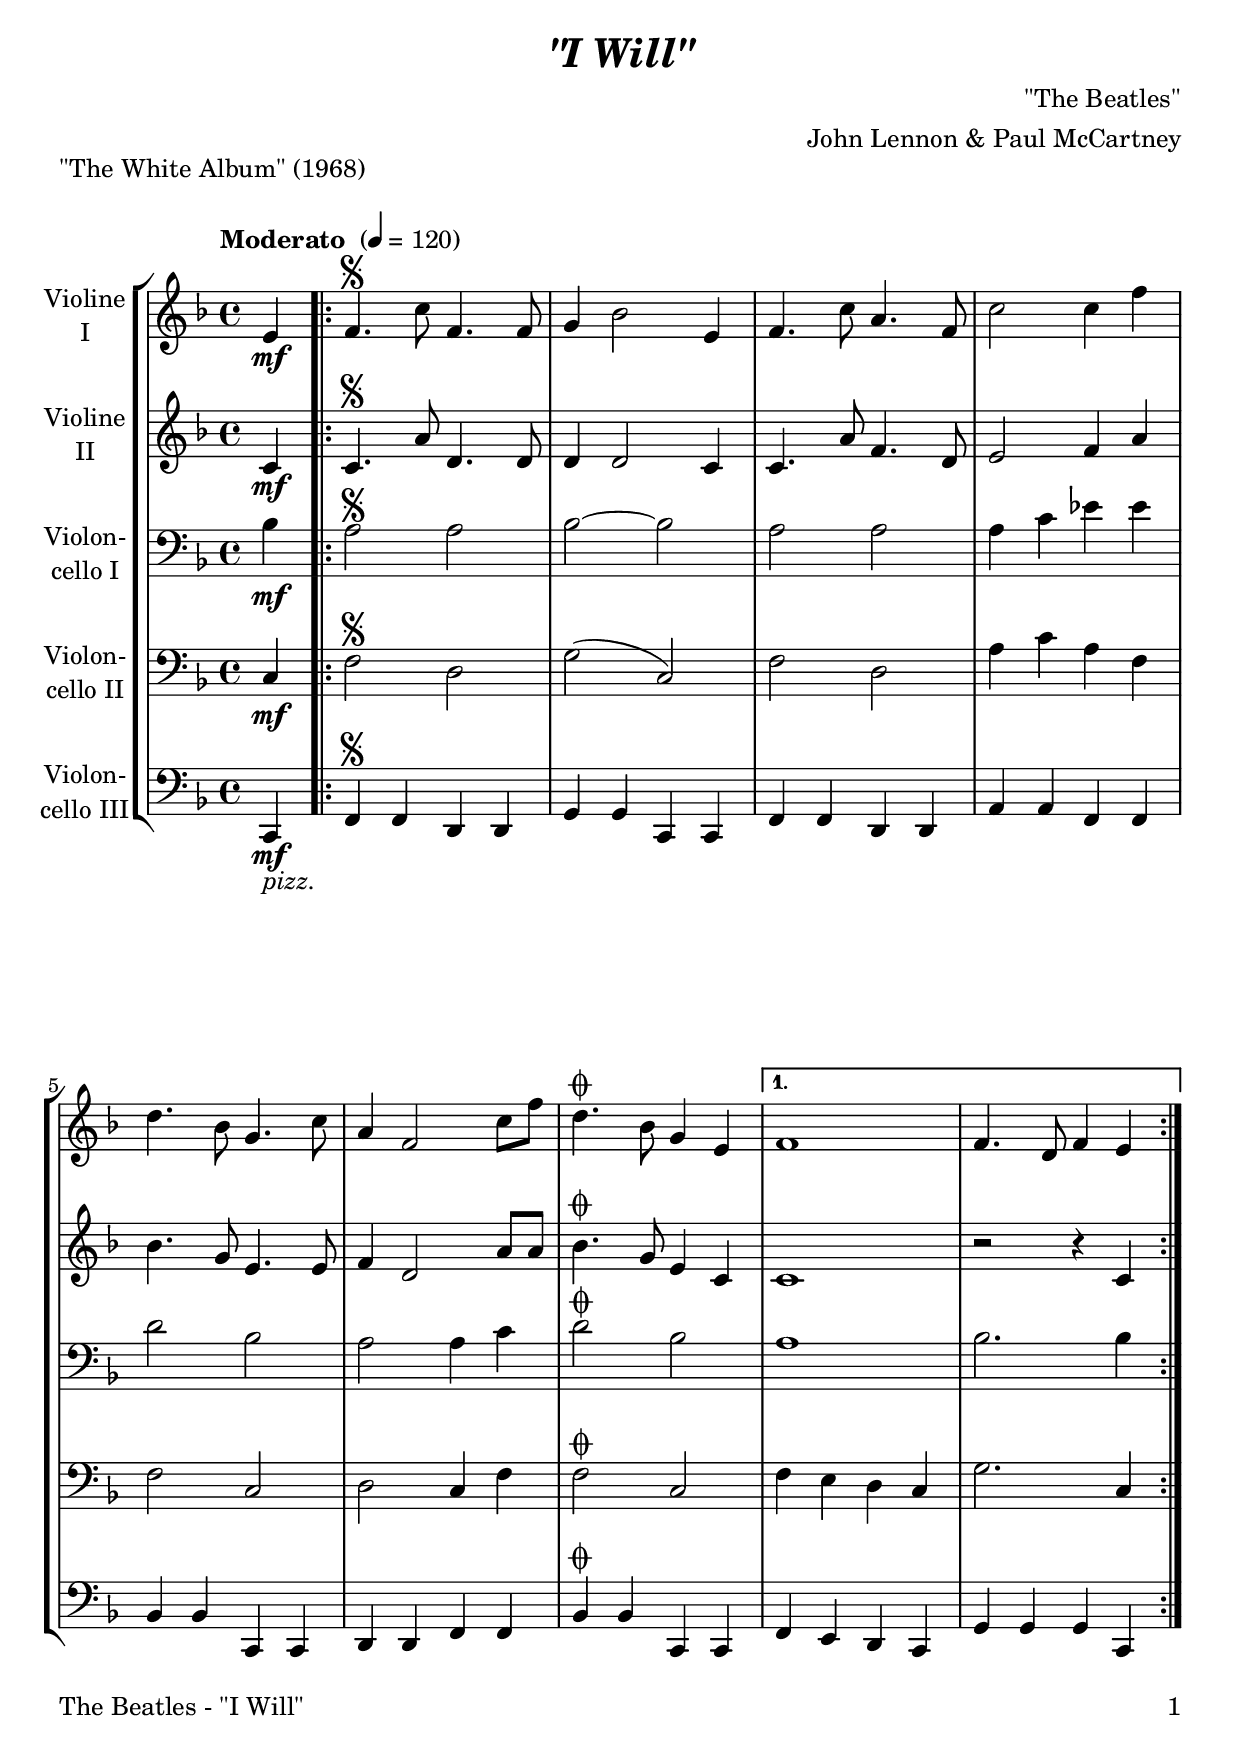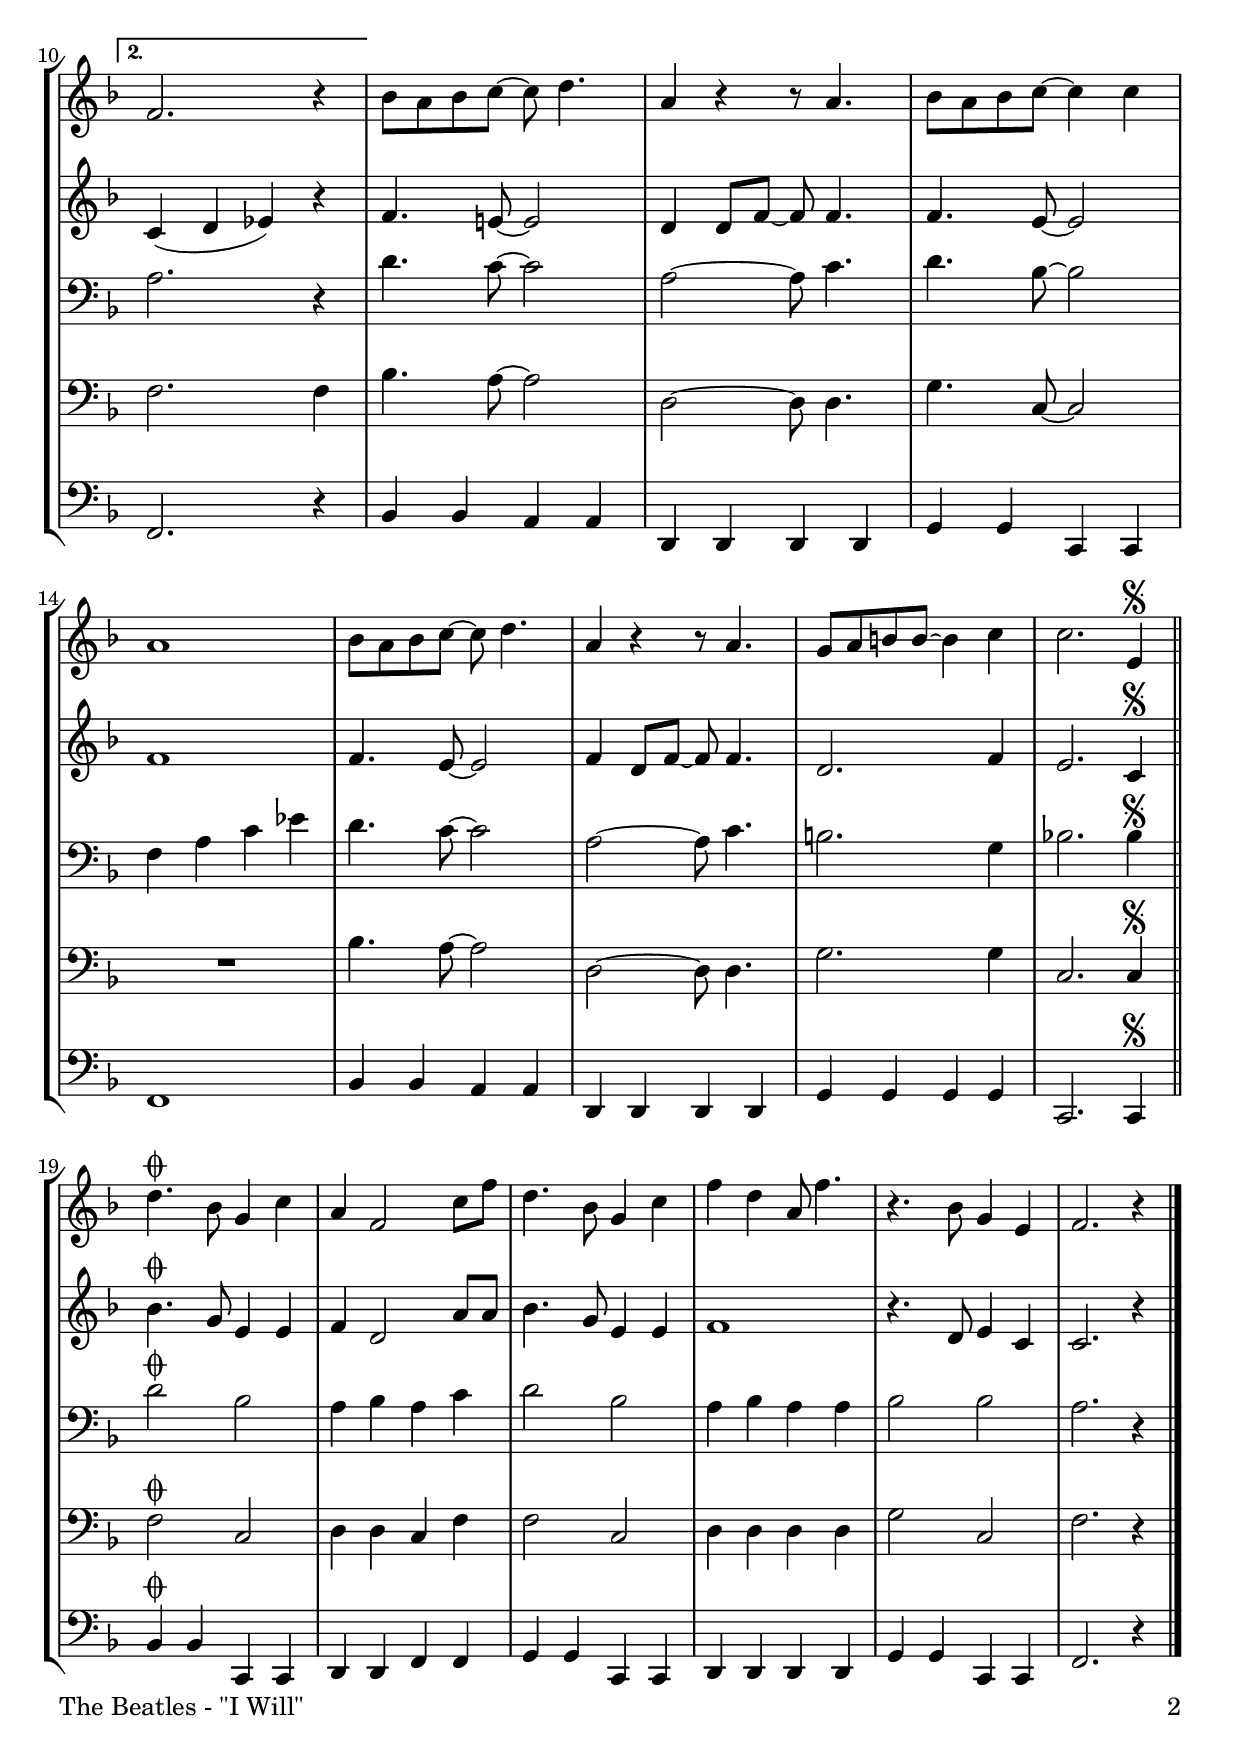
\version "2.24.1"
\include "deutsch.ly"

#(set-global-staff-size 22)

\header {
  title     = \markup \bold \italic "\"I Will\""
  composer  = "\"The Beatles\""
  arranger  = "John Lennon & Paul McCartney"
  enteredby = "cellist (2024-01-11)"
  piece     = "\"The White Album\" (1968)"
}

voiceconsts = {
  \key f \major
  \time 4/4
  \clef "treble"
%  \numericTimeSignature
  \compressEmptyMeasures
  % Set default beaming for all staves
%  \set Timing.beamExceptions = #'()
%  \set Timing.baseMoment     = #(ly:make-moment 1 4)
%  \set Timing.beatStructure  = #'(1 1 1)
  \tempo "Moderato " 4=120
}

mist = "string ensemble 1"
mivl = "violin"
miba = "cello"
mipz = "pizzicato strings"

pizz = \markup \italic "pizz."

va = \relative c' {
  \voiceconsts

  \partial 4 e4\mf
  \repeat volta 2 {
    f4.\segno c'8 f,4. f8
    g4 b2 e,4
    f4. c'8 a4. f8
    c'2 c4 f

    d4. b8 g4. c8
    a4 f2
    c'8 f
    d4.\coda b8 g4 e
  }
  \alternative {
    { f1 | f4. d8 f4 e }
    { f2. r4 }
  }
  b8 a b c~ c d4.
  a4 r r8 a4.
  b8 a b c~ c4 c

  a1
  b8 a b c~ c d4.
  a4 r r8 a4.
  g8 a h h~ h4 c
  c2. e,4\segno \bar "||" \break

  d'4.\coda b8 g4 c
  a f2 c'8 f
  d4. b8 g4 c
  f d a8 f'4.
  r b,8 g4 e
  f2. r4 \bar "|."
}

vb = \relative c' {
  \voiceconsts

  \partial 4 c4\mf
  \repeat volta 2 {
    c4.\segno a'8 d,4. d8
    d4 d2 c4
    c4. a'8 f4. d8
    e2 f4 a

    b4. g8 e4. e8
    f4 d2 a'8 a
    b4.\coda g8 e4 c
  }
  \alternative {
    { c1 | r2 r4 c }
    { c( d es) r }
  }
  f4. e!8~ e2
  d4 d8 f~ f f4.
  f4. e8~ e2

  f1
  f4. e8~ e2
  f4 d8 f~ f f4.
  d2. f4
  e2. c4\segno \bar "||" \break

  b'4.\coda g8 e4 e
  f d2 a'8 a
  b4. g8 e4 e
  f1
  r4. d8 e4 c
  c2. r4 \bar "|."
}

vc = \relative c' {
  \voiceconsts
  \clef "bass"
  
  \partial 4 b4\mf
  \repeat volta 2 {
    a2\segno a
    b~ b
    a a
    a4 c es es

    d2 b
    a a4 c
    d2\coda b
  }
  \alternative {
    { a1 | b2. b4 }
    {  a2. r4 }
  }

  d4. c8~ c2
  a~ a8 c4.
  d b8~ b2

  f4 a c es
  d4. c8~ c2
  a~ a8 c4.
  h2. g4
  b!2. b4\segno \bar "||" \break

  d2\coda b
  a4 b a c
  d2 b
  a4 b a a
  b2 b
  a2. r4 \bar "|."
}

vd = \relative c {
  \voiceconsts
  \clef "bass"
  
  \partial 4 c4\mf
  \repeat volta 2 {
    f2\segno d
    g( c,)f d
    a'4 c a f

    f2 c
    d c4 f
    f2\coda c
  }
  \alternative {
    { f4 e d c | g'2. c,4 }
    { f2. f4 }
  }
  b4. a8~ a2
  d,~ d8 d4.
  g c,8~ c2

  R1
  b'4. a8~ a2
  d,~ d8 d4.
  g2. g4
  c,2. c4\segno \bar "||" \break

  f2\coda c
  d4 d c f
  f2 c
  d4 d d d
  g2 c,
  f2. r4 \bar "|."
}

ve = \relative c, {
  \voiceconsts
  \clef "bass"
  
  \partial 4 c4\mf_\pizz
  \repeat volta 2 {
    f\segno f d d
    g g c, c
    f f d d
    a' a f f

    b b c, c
    d d f f
    b\coda b c, c
  }
  \alternative {
    { f e d c | g' g g c, }
    { f2. r4 }
  }
  b b a a
  d, d d d
  g g c, c

  f1
  b4 b a a
  d, d d d
  g g g g
  c,2. c4\segno \bar "||" \break

  b'\coda b c, c
  d d f f
  g g c, c
  d d d d
  g g c, c
  f2. r4 \bar "|."
}


music = \new StaffGroup <<
      \new Staff {
	\set Staff.midiInstrument = \mivl
	\set Staff.instrumentName = \markup \center-column { "Violine" "I" }
	\transpose f f { \va }
      }

      \new Staff {
	\set Staff.midiInstrument = \mivl
	\set Staff.instrumentName = \markup \center-column { "Violine" "II" }
	\transpose f f { \vb }
      }

      \new Staff {
	\set Staff.midiInstrument = \miba
	\set Staff.instrumentName = \markup \center-column { "Violon-" "cello I" }
	\transpose f f { \vc }
      }

      \new Staff {
	\set Staff.midiInstrument = \miba
	\set Staff.instrumentName = \markup \center-column { "Violon-" "cello II" }
	\transpose f f { \vd }
      }

      \new Staff {
	\set Staff.midiInstrument = \mipz
	\set Staff.instrumentName = \markup \center-column { "Violon-" "cello III" }
	\transpose f f { \ve }
      }
>>

\book {
  \paper {
    print-page-number = ##t
    print-first-page-number = ##t
    ragged-last-bottom = ##f
    oddHeaderMarkup = \markup \null
    evenHeaderMarkup = \markup \null
    oddFooterMarkup = \markup {
      \fill-line {
        \if \should-print-page-number
        "The Beatles - \"I Will\"" \fromproperty #'page:page-number-string
      }
    }
    evenFooterMarkup = \oddFooterMarkup
  } \score {
    \music
    \layout {}
  }

  \score {
    \unfoldRepeats \music

    \midi {
      \context {
        \Score
      }
    }
  }
}